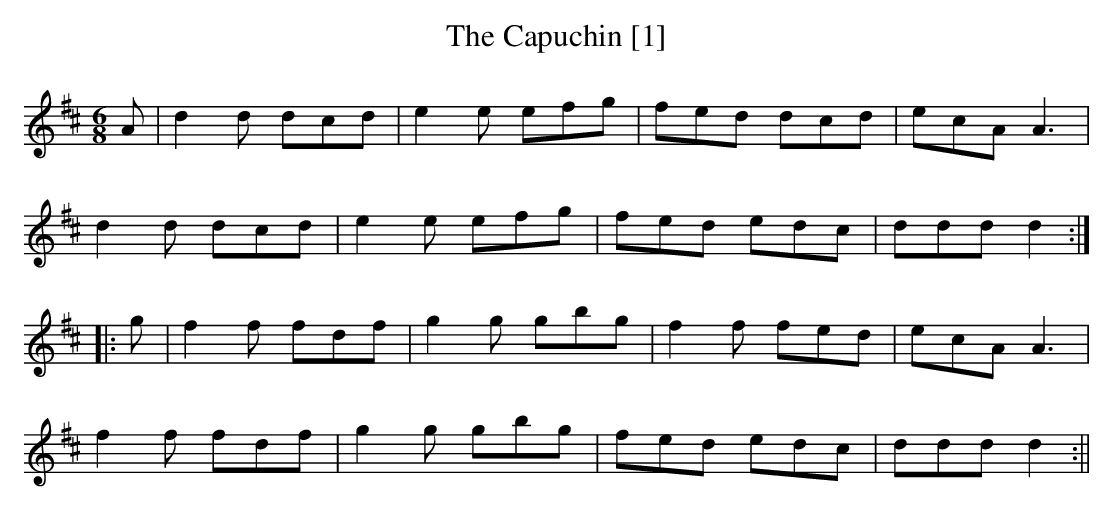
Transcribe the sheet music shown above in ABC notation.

X:1
T:Capuchin [1], The
M:6/8
L:1/8
K:D
A | d2d dcd | e2e efg | fed dcd | ecA A3 |
d2d dcd | e2e efg | fed edc | ddd d2 :|
|: g | f2f fdf | g2g gbg | f2f fed | ecA A3 |
f2f fdf | g2g gbg | fed edc | ddd d2 :||
